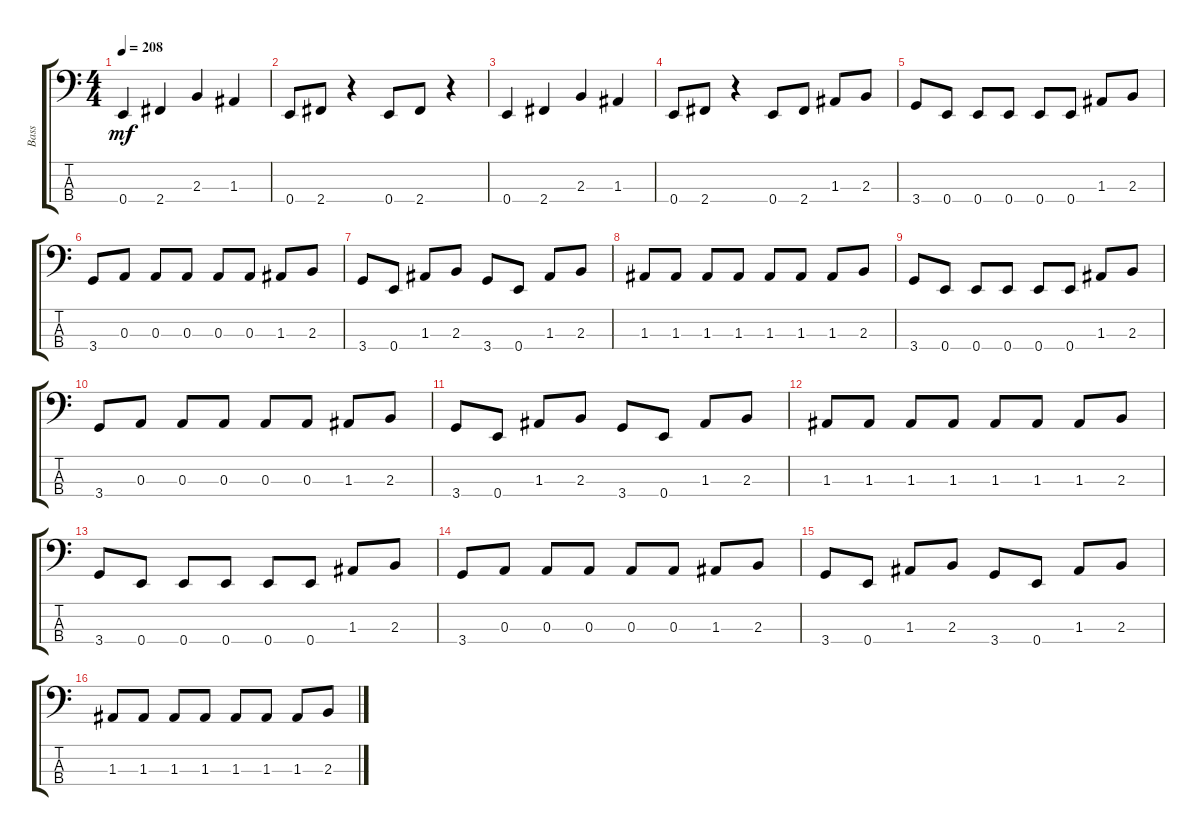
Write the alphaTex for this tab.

\track ("Bass" "Bass") {instrument electricbassfinger}
\staff {score tabs}
\tuning (G2 D2 A1 E1) {hide}
\ts (4 4)
\tempo 208
\clef f4
\ks c
0.4.4{dy mf} 2.4.4 2.3.4 1.3.4 |
0.4.8 2.4.8 r.4 0.4.8 2.4.8 r.4 |
0.4.4 2.4.4 2.3.4 1.3.4 |
0.4.8 2.4.8 r.4 0.4.8 2.4.8 1.3.8 2.3.8 |
3.4.8 0.4.8 0.4.8 0.4.8 0.4.8 0.4.8 1.3.8 2.3.8 |
3.4.8 0.3.8 0.3.8 0.3.8 0.3.8 0.3.8 1.3.8 2.3.8 |
3.4.8 0.4.8 1.3.8 2.3.8 3.4.8 0.4.8 1.3.8 2.3.8 |
1.3.8 1.3.8 1.3.8 1.3.8 1.3.8 1.3.8 1.3.8 2.3.8 |
3.4.8 0.4.8 0.4.8 0.4.8 0.4.8 0.4.8 1.3.8 2.3.8 |
3.4.8 0.3.8 0.3.8 0.3.8 0.3.8 0.3.8 1.3.8 2.3.8 |
3.4.8 0.4.8 1.3.8 2.3.8 3.4.8 0.4.8 1.3.8 2.3.8 |
1.3.8 1.3.8 1.3.8 1.3.8 1.3.8 1.3.8 1.3.8 2.3.8 |
3.4.8 0.4.8 0.4.8 0.4.8 0.4.8 0.4.8 1.3.8 2.3.8 |
3.4.8 0.3.8 0.3.8 0.3.8 0.3.8 0.3.8 1.3.8 2.3.8 |
3.4.8 0.4.8 1.3.8 2.3.8 3.4.8 0.4.8 1.3.8 2.3.8 |
1.3.8 1.3.8 1.3.8 1.3.8 1.3.8 1.3.8 1.3.8 2.3.8
